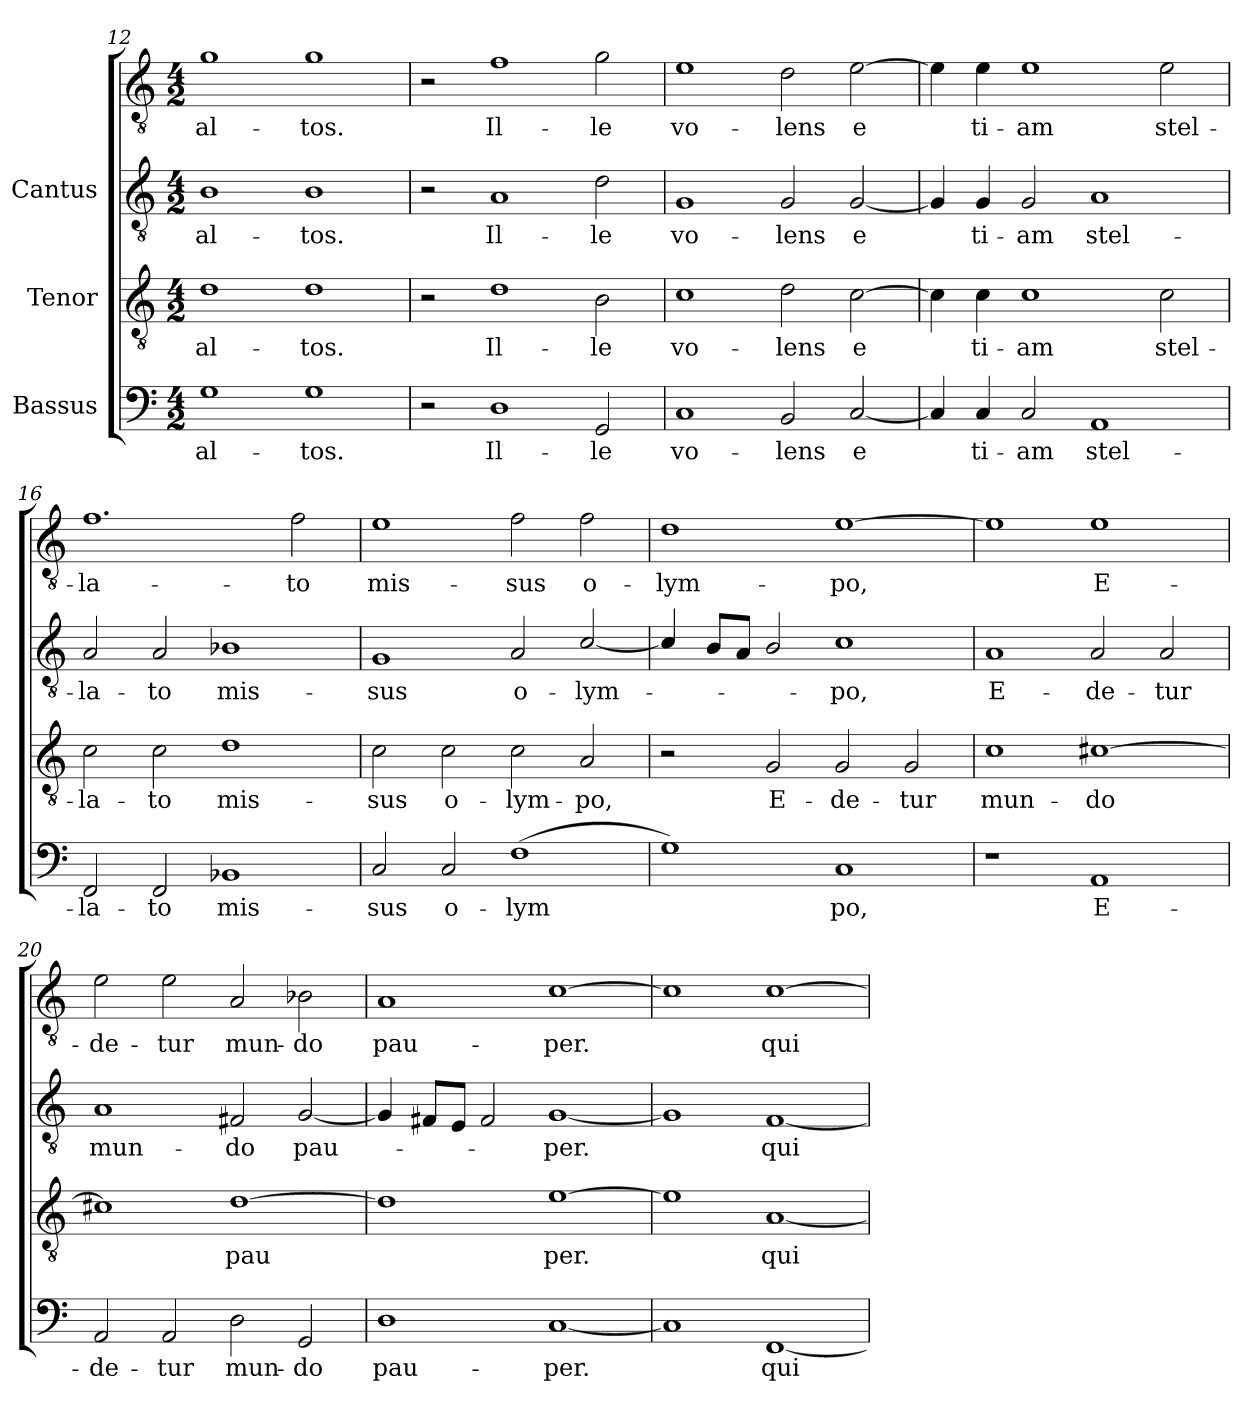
**kern	**text	**kern	**text	**kern	**text	**kern	**text
*part3	*part3	*part2	*part2	*part1	*part1	*part1	*part1
*staff4	*staff4	*staff3	*staff3	*staff2	*staff2	*staff1	*staff1
*I"Bassus	*	*I"Tenor	*	*I"Cantus	*	*	*
*clefF4	*	*clefGv2	*	*clefGv2	*	*clefGv2	*
*M4/2	*	*M4/2	*	*M4/2	*	*M4/2	*
=12	=12	=12	=12	=12	=12	=12	=12
!	!LO:LY:b:cj	!	!LO:LY:b:cj	!	!LO:LY:b:cj	!	!LO:LY:b:cj
1G	al-	1d	al-	1B	al-	1g	al-
!	!LO:LY:b:cj	!	!LO:LY:b:cj	!	!LO:LY:b:cj	!	!LO:LY:b:cj
1G	-tos.	1d	-tos.	1B	-tos.	1g	-tos.
=13	=13	=13	=13	=13	=13	=13	=13
2r	.	2r	.	2r	.	2r	.
!	!LO:LY:b:cj	!	!LO:LY:b:cj	!	!LO:LY:b:cj	!	!LO:LY:b:cj
1D	Il-	1d	Il-	1A	Il-	1f	Il-
!	!LO:LY:b:cj	!	!LO:LY:b:cj	!	!LO:LY:b:cj	!	!LO:LY:b:cj
2GG/	-le	2B\	-le	2d\	-le	2g\	-le
=14	=14	=14	=14	=14	=14	=14	=14
!	!LO:LY:b:cj	!	!LO:LY:b:cj	!	!LO:LY:b:cj	!	!LO:LY:b:cj
1C	vo-	1c	vo-	1G	-vo-	1e	vo-
!	!LO:LY:b:cj	!	!LO:LY:b:cj	!	!LO:LY:b:cj	!	!LO:LY:b:cj
2BB/	-lens	2d\	-lens	2G/	-lens	2d\	-lens
!	!LO:LY:b:cj	!	!LO:LY:b:cj	!	!LO:LY:b:cj	!	!LO:LY:b:cj
[<2C/	e-	[>2c\	e-	[<2G/	e-	[>2e\	e-
!!LO:PB:g=z
=15	=15	=15	=15	=15	=15	=15	=15
!	!LO:LY:b:cj	!	!LO:LY:b:cj	!	!LO:LY:b:cj	!	!LO:LY:b:cj
4C/]	-	4c\]	-	4G/]	-	4e\]	-
!	!LO:LY:b:cj	!	!LO:LY:b:cj	!	!LO:LY:b:cj	!	!LO:LY:b:cj
4C/	ti-	4c\	ti-	4G/	ti-	4e\	ti-
!	!LO:LY:b:cj	!	!LO:LY:b:cj	!	!LO:LY:b:cj	!	!LO:LY:b:cj
2C/	-am	1c	-am	2G/	-am	1e	-am
!	!LO:LY:b:cj	!	!	!	!LO:LY:b:cj	!	!
1AA	stel-	.	.	1A	stel-	.	.
!	!	!	!LO:LY:b:cj	!	!	!	!LO:LY:b:cj
.	.	2c\	stel-	.	.	2e\	stel-
=16	=16	=16	=16	=16	=16	=16	=16
!	!LO:LY:b:cj	!	!LO:LY:b:cj	!	!LO:LY:b:cj	!	!LO:LY:b:cj
2FF/	-la-	2c\	-la-	2A/	la-	1.f	-la-
!	!LO:LY:b:cj	!	!LO:LY:b:cj	!	!LO:LY:b:cj	!	!
2FF/	-to	2c\	-to	2A/	-to	.	.
!	!LO:LY:b:cj	!	!LO:LY:b:cj	!	!LO:LY:b:cj	!	!
1BB-X	mis-	1d	mis-	1B-X	mis-	.	.
!	!	!	!	!	!	!	!LO:LY:b:cj
.	.	.	.	.	.	2f\	-to
=17	=17	=17	=17	=17	=17	=17	=17
!	!LO:LY:b:cj	!	!LO:LY:b:cj	!	!LO:LY:b:cj	!	!LO:LY:b:cj
2C/	-sus	2c\	-sus	1G	-sus	1e	-mis-
!	!LO:LY:b:cj	!	!LO:LY:b:cj	!	!	!	!
2C/	o-	2c\	o-	.	.	.	.
!	!LO:LY:b:cj	!	!LO:LY:b:cj	!	!LO:LY:b:cj	!	!LO:LY:b:cj
(>1F	-lym-	2c\	-lym-	2A/	o-	2f\	-sus
!	!	!	!LO:LY:b:cj	!	!LO:LY:b:cj	!	!LO:LY:b:cj
.	.	2A/	-po,	[<2c/	-lym-	2f\	o-
=18	=18	=18	=18	=18	=18	=18	=18
!	!LO:LY:b:cj	!	!	!	!LO:LY:b:cj	!	!LO:LY:b:cj
1G)	-	2r	.	4c/]	.	1d	-lym-
!	!	!	!	!	!LO:LY:b:cj	!	!
.	.	.	.	8B/L	.	.	.
!	!	!	!	!	!LO:LY:b:cj	!	!
.	.	.	.	8A/J	.	.	.
!	!	!	!LO:LY:b:cj	!	!LO:LY:b:cj	!	!
.	.	2G/	E-	2B/	.	.	.
!	!LO:LY:b:cj	!	!LO:LY:b:cj	!	!LO:LY:b:cj	!	!LO:LY:b:cj
1C	po,	2G/	-de-	1c	po,	[>1e	-po,
!	!	!	!LO:LY:b:cj	!	!	!	!
.	.	2G/	-tur	.	.	.	.
!!LO:LB:g=z
=19	=19	=19	=19	=19	=19	=19	=19
!	!	!	!LO:LY:b:cj	!	!LO:LY:b:cj	!	!LO:LY:b:cj
1r	.	1c	mun-	1A	-E-	1e]	.
!	!LO:LY:b:cj	!	!LO:LY:b:cj	!	!LO:LY:b:cj	!	!LO:LY:b:cj
1AA	E-	[>1c#X	-do	2A/	-de-	1e	E-
!	!	!	!	!	!LO:LY:b:cj	!	!
.	.	.	.	2A/	-tur	.	.
=20	=20	=20	=20	=20	=20	=20	=20
!	!LO:LY:b:cj	!	!LO:LY:b:cj	!	!LO:LY:b:cj	!	!LO:LY:b:cj
2AA/	-de-	1c#X]	.	1A	mun-	2e\	de-
!	!LO:LY:b:cj	!	!	!	!	!	!LO:LY:b:cj
2AA/	-tur	.	.	.	.	2e\	-tur
!	!LO:LY:b:cj	!	!LO:LY:b:cj	!	!LO:LY:b:cj	!	!LO:LY:b:cj
2D\	mun-	[>1d	pau-	2F#X/	-do	2A/	mun-
!	!LO:LY:b:cj	!	!	!	!LO:LY:b:cj	!	!LO:LY:b:cj
2GG/	-do	.	.	[<2G/	pau-	2B-X\	-do
=21	=21	=21	=21	=21	=21	=21	=21
!	!LO:LY:b:cj	!	!LO:LY:b:cj	!	!LO:LY:b:cj	!	!LO:LY:b:cj
1D	pau-	1d]	-	4G/]	.	1A	-pau-
!	!	!	!	!	!LO:LY:b:cj	!	!
.	.	.	.	8F#X/L	.	.	.
!	!	!	!	!	!LO:LY:b:cj	!	!
.	.	.	.	8E/J	.	.	.
!	!	!	!	!	!LO:LY:b:cj	!	!
.	.	.	.	2F#/	.	.	.
!	!LO:LY:b:cj	!	!LO:LY:b:cj	!	!LO:LY:b:cj	!	!LO:LY:b:cj
[<1C	-per.	[>1e	per.	[<1G	per.	[>1c	-per.
=22	=22	=22	=22	=22	=22	=22	=22
!	!LO:LY:b:cj	!	!LO:LY:b:cj	!	!LO:LY:b:cj	!	!LO:LY:b:cj
1C]	.	1e]	.	1G]	.	1c]	.
!	!LO:LY:b:cj	!	!LO:LY:b:cj	!	!LO:LY:b:cj	!	!LO:LY:b:cj
[<1FF	qui	[<1A	qui	[<1F	qui	[>1c	qui
=	=	=	=	=	=	=	=
*-	*-	*-	*-	*-	*-	*-	*-
